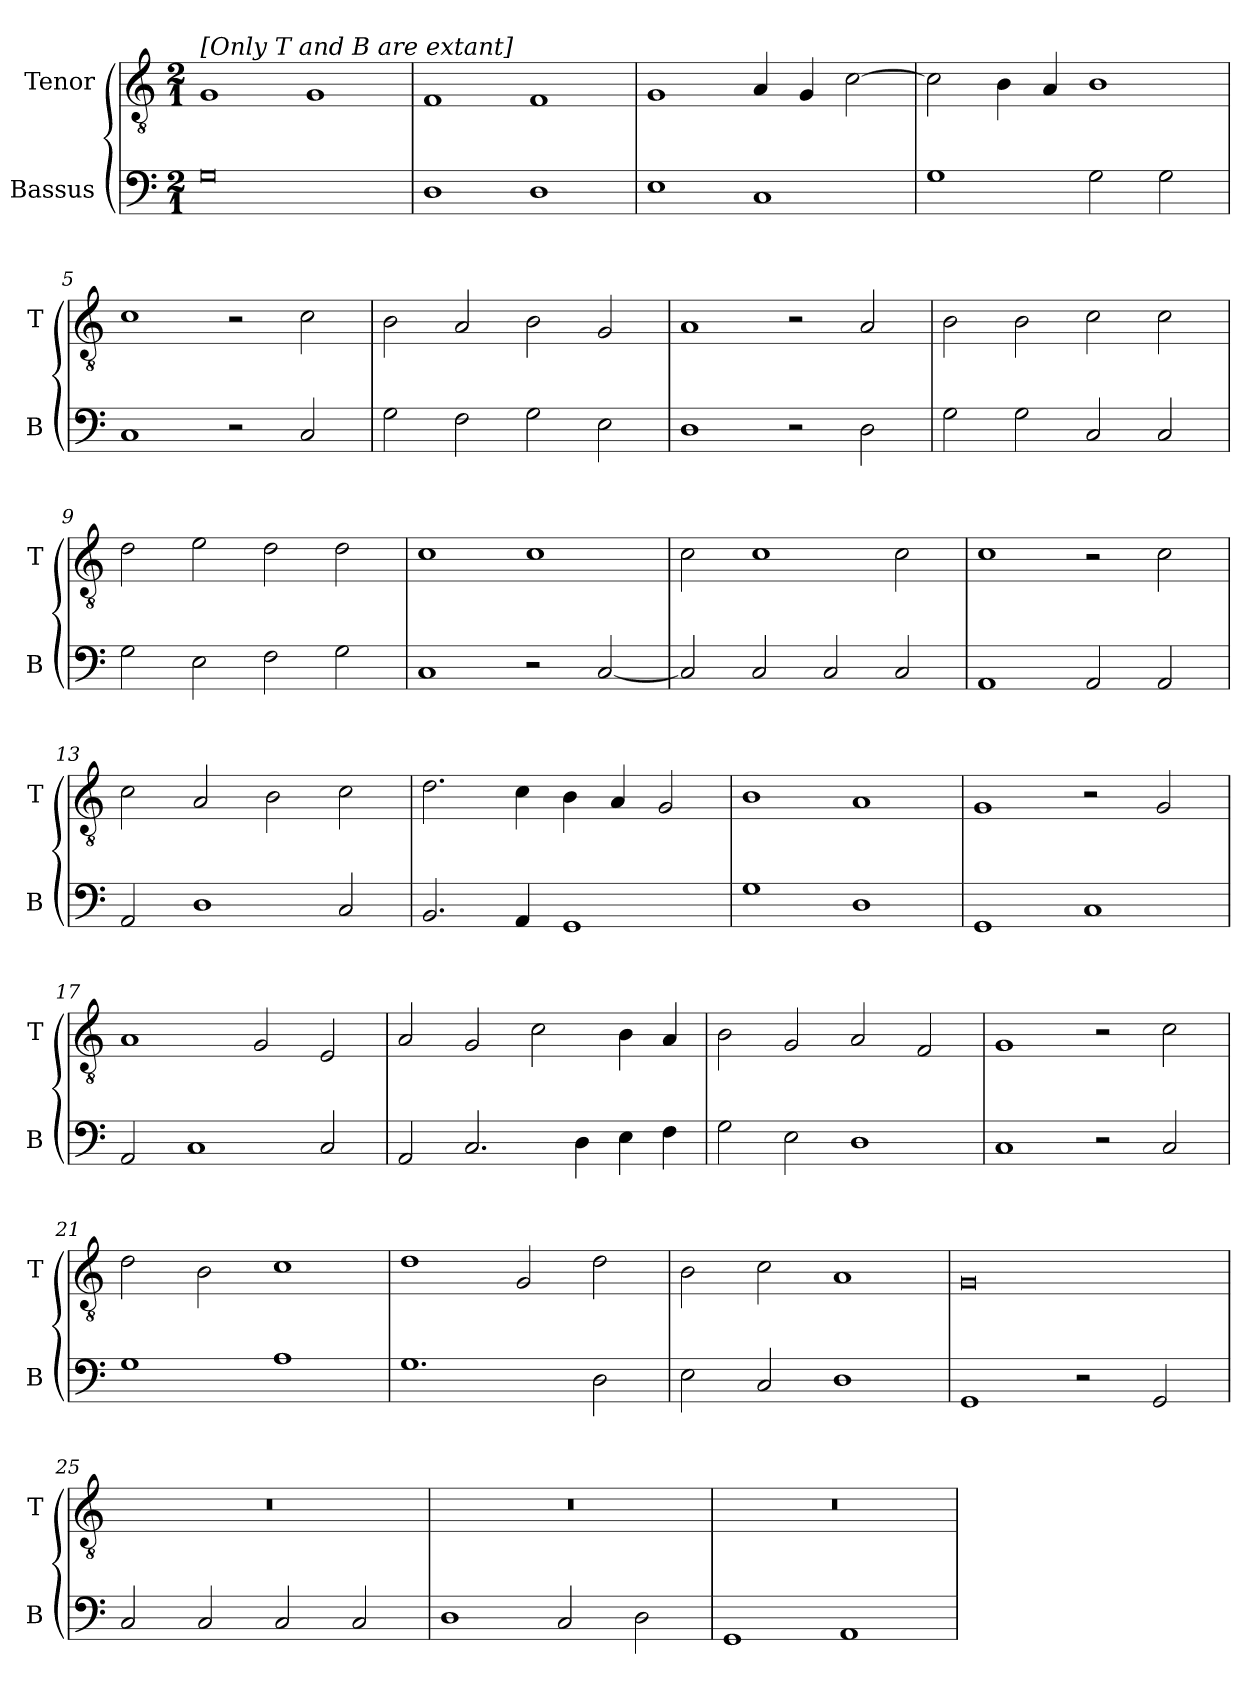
**kern	**kern
*part2	*part1
*staff2	*staff1
*I"Bassus	*I"Tenor
*I'B	*I'T
*clefF4	*clefGv2
*k[]	*k[]
*M2/1	*M2/1
=1	=1
!	!LO:TX:a:t=[Only T and B are extant]
0G	1G
.	1G
=2	=2
1D	1F
1D	1F
=3	=3
1E	1G
1C	4A/
.	4G/
.	[2c\
=4	=4
1G	2c\]
.	4B\
.	4A/
2G\	1B
2G\	.
=5	=5
1C	1c
2r	2r
2C/	2c\
=6	=6
2G\	2B\
2F\	2A/
2G\	2B\
2E\	2G/
=7	=7
1D	1A
2r	2r
2D\	2A/
=8	=8
2G\	2B\
2G\	2B\
2C/	2c\
2C/	2c\
=9	=9
2G\	2d\
2E\	2e\
2F\	2d\
2G\	2d\
=10	=10
1C	1c
2r	1c
[2C/	.
=11	=11
2C/]	2c\
2C/	1c
2C/	.
2C/	2c\
=12	=12
1AA	1c
2AA/	2r
2AA/	2c\
=13	=13
2AA/	2c\
1D	2A/
.	2B\
2C/	2c\
=14	=14
2.BB/	2.d\
4AA/	4c\
1GG	4B\
.	4A/
.	2G/
=15	=15
1G	1B
1D	1A
=16	=16
1GG	1G
1C	2r
.	2G/
=17	=17
2AA/	1A
1C	.
.	2G/
2C/	2E/
=18	=18
2AA/	2A/
2.C/	2G/
.	2c\
4D\	.
4E\	4B\
4F\	4A/
=19	=19
2G\	2B\
2E\	2G/
1D	2A/
.	2F/
=20	=20
1C	1G
2r	2r
2C/	2c\
=21	=21
1G	2d\
.	2B\
1A	1c
=22	=22
1.G	1d
.	2G/
2D\	2d\
=23	=23
2E\	2B\
2C/	2c\
1D	1A
=24	=24
1GG	0G
2r	.
2GG/	.
=25	=25
2C/	0r
2C/	.
2C/	.
2C/	.
=26	=26
1D	0r
2C/	.
2D\	.
=27	=27
1GG	0r
1AA	.
=	=
*-	*-
